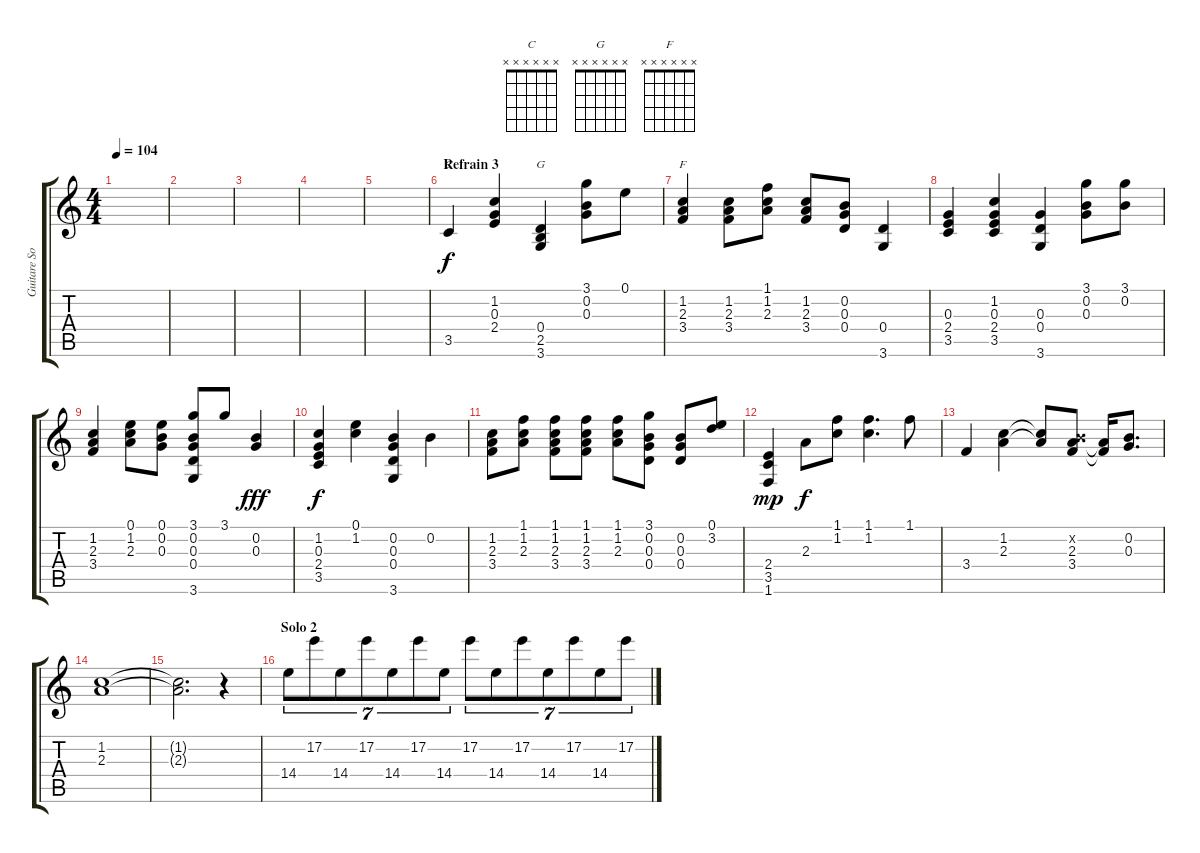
\track ("Guitare Solo" "Guitare So") {instrument distortionguitar}
\staff {score tabs}
\tuning (E4 B3 G3 D3 A2 E2) {hide}
\chord ("C" x x x x x x)
\chord ("G" x x x x x x)
\chord ("F" x x x x x x)
\ts (4 4)
\tempo 104
\clef g2
\ks c
|
|
|
|
|
\section ("" "Refrain 3")
3.5.4{ch "C"} (1.2 0.3 2.4).4 (0.4 2.5 3.6).4{ch "G"} (3.1 0.2 0.3).8 0.1.8 |
(1.2 2.3 3.4).4{ch "F"} (1.2 2.3 3.4).8 (1.1 1.2 2.3).8 (1.2 2.3 3.4).8 (0.2 0.3 0.4).8 (0.4 3.6).4 |
(0.3 2.4 3.5).4 (1.2 0.3 2.4 3.5).4 (0.3 0.4 3.6).4 (3.1 0.2 0.3).8 (3.1 0.2).8 |
(1.2 2.3 3.4).4 (0.1 1.2 2.3).8 (0.1 0.2 0.3).8 (3.1 0.2 0.3 0.4 3.6).8 3.1.8 (0.2 0.3).4{dy fff} |
(1.2 0.3 2.4 3.5).4{dy f} (0.1 1.2).4 (0.2 0.3 0.4 3.6).4 0.2.4 |
(1.2 2.3 3.4).8 (1.1 1.2 2.3).8 (1.1 1.2 2.3 3.4).8 (1.1 1.2 2.3 3.4).8 (1.1 1.2 2.3).8 (3.1 0.2 0.3 0.4).8 (0.2 0.3 0.4).8 (0.1 3.2).8 |
(2.4 3.5 1.6).4{dy mp} 2.3.8{dy f} (1.1 1.2).8 (1.1 1.2).4{d} 1.1.8 |
3.4.4 (1.2 2.3).4 (1.2{t} 2.3{t}).8 (0.2{x} 2.3 3.4).8 (2.3{t} 3.4{t}).16 (0.2 0.3).8{d} |
(1.2 2.3).1{volume 10} |
(1.2{t} 2.3{t}).2{d} r.4 |
\section ("" "Solo 2 ")
14.4.8{tu (7 4) volume 16} 17.2.8{tu (7 4)} 14.4.8{tu (7 4)} 17.2.8{tu (7 4)} 14.4.8{tu (7 4)} 17.2.8{tu (7 4)} 14.4.8{tu (7 4)} 17.2.8{tu (7 4)} 14.4.8{tu (7 4)} 17.2.8{tu (7 4)} 14.4.8{tu (7 4)} 17.2.8{tu (7 4)} 14.4.8{tu (7 4)} 17.2.8{tu (7 4)}
